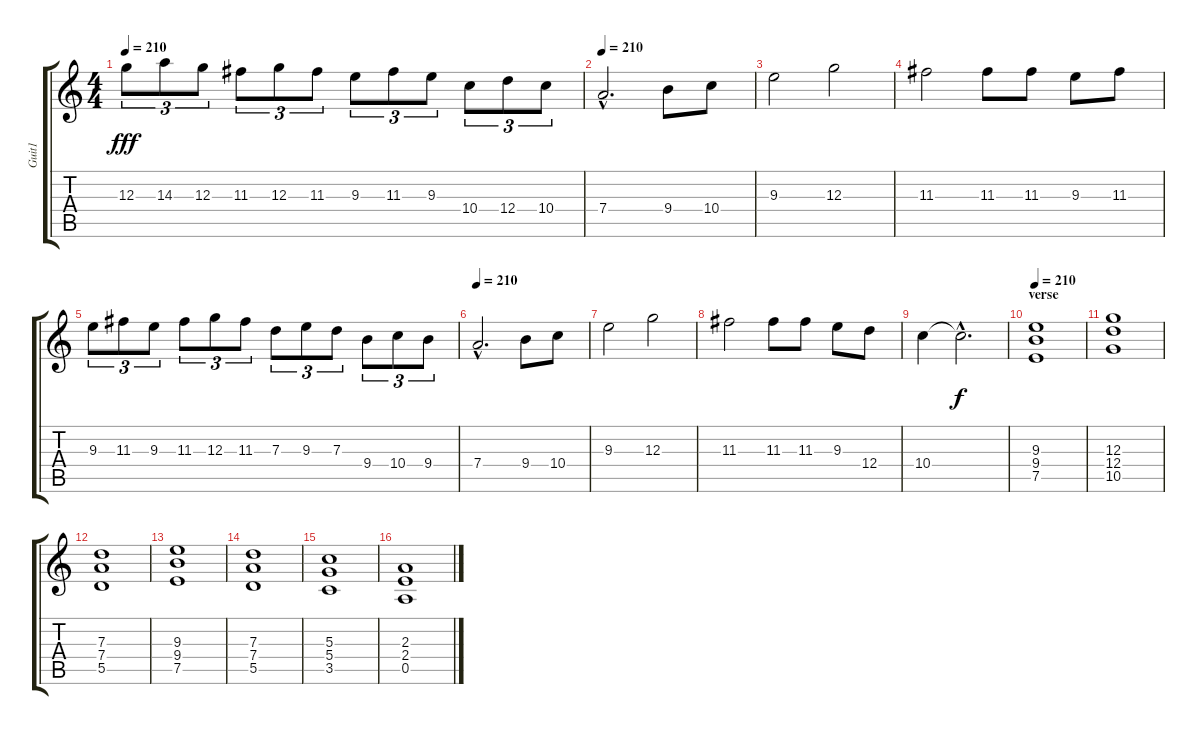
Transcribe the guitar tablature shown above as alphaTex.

\track ("Guit1" "Guit1") {instrument overdrivenguitar}
\staff {score tabs}
\tuning (E4 B3 G3 D3 A2 E2) {hide}
\ts (4 4)
\tempo 210
\clef g2
\ks c
12.3.8{tu (3 2) dy fff} 14.3.8{tu (3 2)} 12.3.8{tu (3 2)} 11.3.8{tu (3 2)} 12.3.8{tu (3 2)} 11.3.8{tu (3 2)} 9.3.8{tu (3 2)} 11.3.8{tu (3 2)} 9.3.8{tu (3 2)} 10.4.8{tu (3 2)} 12.4.8{tu (3 2)} 10.4.8{tu (3 2)} |
\tempo 210
7.4{hac}.2{d} 9.4.8 10.4.8 |
9.3.2 12.3.2 |
11.3.2 11.3.8 11.3.8 9.3.8 11.3.8 |
9.3.8{tu (3 2)} 11.3.8{tu (3 2)} 9.3.8{tu (3 2)} 11.3.8{tu (3 2)} 12.3.8{tu (3 2)} 11.3.8{tu (3 2)} 7.3.8{tu (3 2)} 9.3.8{tu (3 2)} 7.3.8{tu (3 2)} 9.4.8{tu (3 2)} 10.4.8{tu (3 2)} 9.4.8{tu (3 2)} |
\tempo 210
7.4{hac}.2{d} 9.4.8 10.4.8 |
9.3.2 12.3.2 |
11.3.2 11.3.8 11.3.8 9.3.8 12.4.8 |
10.4.4 10.4{hac t}.2{d dy f} |
\section ("" "verse")
\tempo 210
(9.3 9.4 7.5).1 |
(12.3 12.4 10.5).1 |
(7.3 7.4 5.5).1 |
(9.3 9.4 7.5).1 |
(7.3 7.4 5.5).1 |
(5.3 5.4 3.5).1 |
(2.3 2.4 0.5).1
